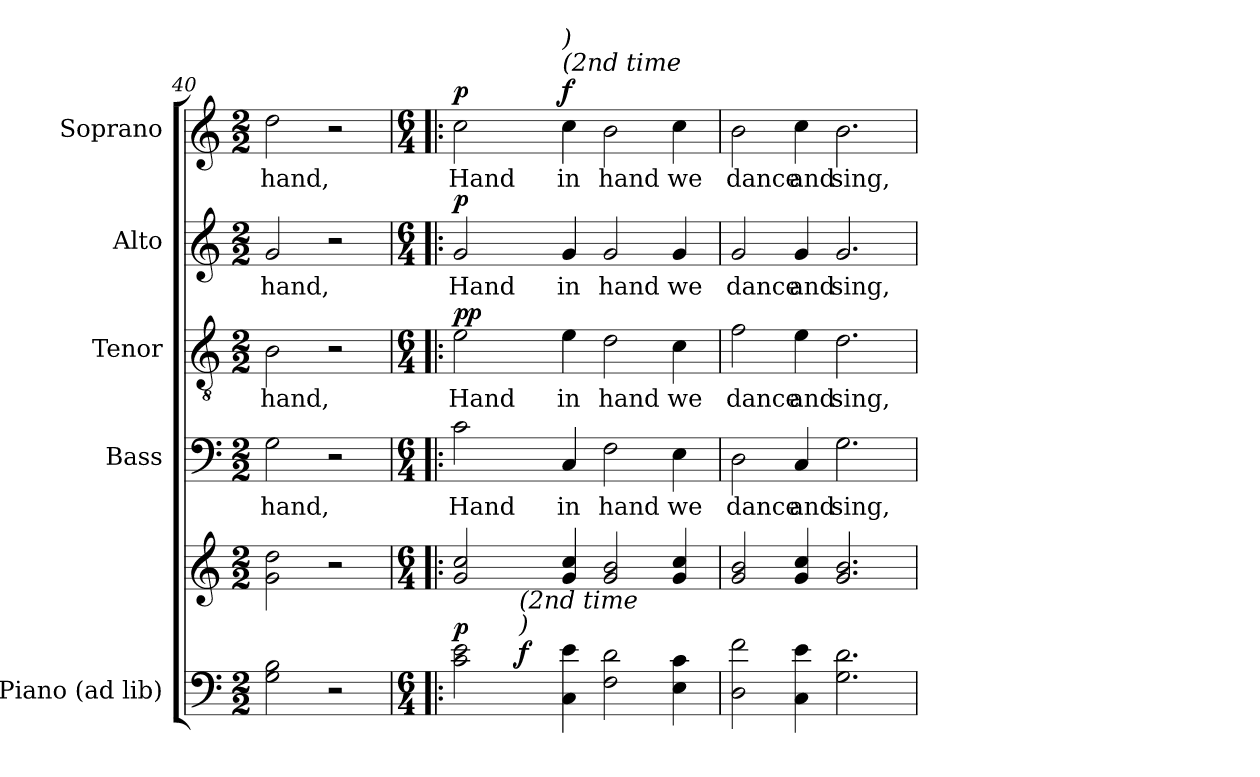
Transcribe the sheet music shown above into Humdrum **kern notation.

**kern	**kern	**dynam	**kern	**text	**kern	**text	**dynam	**kern	**text	**dynam	**kern	**text	**dynam
*part5	*part5	*part5	*part4	*part4	*part3	*part3	*part3	*part2	*part2	*part2	*part1	*part1	*part1
*staff6	*staff5	*staff5/6	*staff4	*staff4	*staff3	*staff3	*staff3	*staff2	*staff2	*staff2	*staff1	*staff1	*staff1
*I"Piano (ad lib)	*	*	*I"Bass	*	*I"Tenor	*	*	*I"Alto	*	*	*I"Soprano	*	*
*I'Pno.	*	*	*I'B.	*	*I'T.	*	*	*I'A.	*	*	*I'S.	*	*
*clefF4	*clefG2	*	*clefF4	*	*clefGv2	*	*	*clefG2	*	*	*clefG2	*	*
*	*	*	*	*	*ITrd7c12	*	*	*	*	*	*	*	*
*k[]	*k[]	*	*k[]	*	*k[]	*	*	*k[]	*	*	*k[]	*	*
*C:	*C:	*	*C:	*	*C:	*	*	*C:	*	*	*C:	*	*
*M2/2	*M2/2	*	*M2/2	*	*M2/2	*	*	*M2/2	*	*	*M2/2	*	*
=40	=40	=40	=40	=40	=40	=40	=40	=40	=40	=40	=40	=40	=40
!	!	!	!	!LO:LY:b:color=#000000	!	!	!	!	!	!	!	!	!
!	!	!	!	!	!	!LO:LY:b:color=#000000	!	!	!	!	!	!	!
!	!	!	!	!	!	!	!	!	!LO:LY:b:color=#000000	!	!	!	!
!	!	!	!	!	!	!	!	!	!	!	!	!LO:LY:b:color=#000000	!
2Gi\ 2Bi	2gi\ 2ddi	.	2Gi\	hand,	2BBi\	hand,	.	2gi/	hand,	.	2ddi\	hand,	.
2r	2r	.	2r	.	2r	.	.	2r	.	.	2r	.	.
!!LO:LB:g=z
=41!|:	=41!|:	=41!|:	=41!|:	=41!|:	=41!|:	=41!|:	=41!|:	=41!|:	=41!|:	=41!|:	=41!|:	=41!|:	=41!|:
*M6/4	*M6/4	*	*M6/4	*	*M6/4	*	*	*M6/4	*	*	*M6/4	*	*
!	!	!	!	!LO:LY:b:color=#000000	!	!	!	!	!	!	!	!	!
!	!	!	!	!	!	!LO:LY:b:color=#000000	!	!	!	!	!	!	!
!	!	!	!	!	!	!	!	!	!LO:LY:b:color=#000000	!	!	!	!
!	!	!	!	!	!	!	!	!	!	!	!	!LO:LY:b:color=#000000	!
*	*^	*	*	*	*	*	*	*	*	*	*	*	*
2ci\ 2ei	2gi/ 2cci	8ryy	p	2ci\	Hand	2Ei\	Hand	p p	2gi/	Hand	p	2cci\	Hand	p
.	.	16ryy	.	.	.	.	.	.	.	.	.	.	.	.
.	.	32ryy	.	.	.	.	.	.	.	.	.	.	.	.
.	.	64ryy	.	.	.	.	.	.	.	.	.	.	.	.
.	.	1024ryy	.	.	.	.	.	.	.	.	.	.	.	.
!	!	!LO:TX:b:i:t=(2nd time	!	!	!	!	!	!	!	!	!	!	!	!
!	!	!LO:TX:b:i:t=)	!	!	!	!	!	!	!	!	!	!	!	!
.	.	1ryy	f	.	.	.	.	.	.	.	.	.	.	.
!	!	!	!	!	!LO:LY:b:color=#000000	!	!	!	!	!	!	!	!	!
!	!	!	!	!	!	!	!LO:LY:b:color=#000000	!	!	!	!	!	!	!
!	!	!	!	!	!	!	!	!	!	!LO:LY:b:color=#000000	!	!	!	!
!	!	!	!	!	!	!	!	!	!	!	!	!LO:TX:a:i:t=(2nd time	!	!
!	!	!	!	!	!	!	!	!	!	!	!	!LO:TX:a:i:t=)	!	!
!	!	!	!	!	!	!	!	!	!	!	!	!	!LO:LY:b:color=#000000	!
4Ci\ 4ei	4gi/ 4cci	.	.	4Ci/	in	4Ei\	in	.	4gi/	in	.	4cci\	in	f
!	!	!	!	!	!LO:LY:b:color=#000000	!	!	!	!	!	!	!	!	!
!	!	!	!	!	!	!	!LO:LY:b:color=#000000	!	!	!	!	!	!	!
!	!	!	!	!	!	!	!	!	!	!LO:LY:b:color=#000000	!	!	!	!
!	!	!	!	!	!	!	!	!	!	!	!	!	!LO:LY:b:color=#000000	!
2Fi\ 2di	2gi/ 2bi	.	.	2Fi\	hand	2Di\	hand	.	2gi/	hand	.	2bi\	hand	.
.	.	4ryy	.	.	.	.	.	.	.	.	.	.	.	.
!	!	!	!	!	!LO:LY:b:color=#000000	!	!	!	!	!	!	!	!	!
!	!	!	!	!	!	!	!LO:LY:b:color=#000000	!	!	!	!	!	!	!
!	!	!	!	!	!	!	!	!	!	!LO:LY:b:color=#000000	!	!	!	!
!	!	!	!	!	!	!	!	!	!	!	!	!	!LO:LY:b:color=#000000	!
4Ei\ 4ci	4gi/ 4cci	.	.	4Ei\	we	4Ci\	we	.	4gi/	we	.	4cci\	we	.
.	.	128...ryy	.	.	.	.	.	.	.	.	.	.	.	.
*	*v	*v	*	*	*	*	*	*	*	*	*	*	*	*
=42	=42	=42	=42	=42	=42	=42	=42	=42	=42	=42	=42	=42	=42
*	*^	*	*	*	*	*	*	*	*	*	*	*	*
!	!	!	!	!	!LO:LY:b:color=#000000	!	!	!	!	!	!	!	!	!
*	*v	*v	*	*	*	*	*	*	*	*	*	*	*	*
*	*^	*	*	*	*	*	*	*	*	*	*	*	*
!	!	!	!	!	!	!	!LO:LY:b:color=#000000	!	!	!	!	!	!	!
*	*v	*v	*	*	*	*	*	*	*	*	*	*	*	*
*	*^	*	*	*	*	*	*	*	*	*	*	*	*
!	!	!	!	!	!	!	!	!	!	!LO:LY:b:color=#000000	!	!	!	!
*	*v	*v	*	*	*	*	*	*	*	*	*	*	*	*
*	*^	*	*	*	*	*	*	*	*	*	*	*	*
!	!	!	!	!	!	!	!	!	!	!	!	!	!LO:LY:b:color=#000000	!
*	*v	*v	*	*	*	*	*	*	*	*	*	*	*	*
2Di\ 2fi	2gi/ 2bi	.	2Di\	dance	2Fi\	dance	.	2gi/	dance	.	2bi\	dance	.
!	!	!	!	!LO:LY:b:color=#000000	!	!	!	!	!	!	!	!	!
!	!	!	!	!	!	!LO:LY:b:color=#000000	!	!	!	!	!	!	!
!	!	!	!	!	!	!	!	!	!LO:LY:b:color=#000000	!	!	!	!
!	!	!	!	!	!	!	!	!	!	!	!	!LO:LY:b:color=#000000	!
4Ci\ 4ei	4gi/ 4cci	.	4Ci/	and	4Ei\	and	.	4gi/	and	.	4cci\	and	.
!	!	!	!	!LO:LY:b:color=#000000	!	!	!	!	!	!	!	!	!
!	!	!	!	!	!	!LO:LY:b:color=#000000	!	!	!	!	!	!	!
!	!	!	!	!	!	!	!	!	!LO:LY:b:color=#000000	!	!	!	!
!	!	!	!	!	!	!	!	!	!	!	!	!LO:LY:b:color=#000000	!
2.Gi\ 2.di	2.gi/ 2.bi	.	2.Gi\	sing,	2.Di\	sing,	.	2.gi/	sing,	.	2.bi\	sing,	.
=	=	=	=	=	=	=	=	=	=	=	=	=	=
*-	*-	*-	*-	*-	*-	*-	*-	*-	*-	*-	*-	*-	*-
